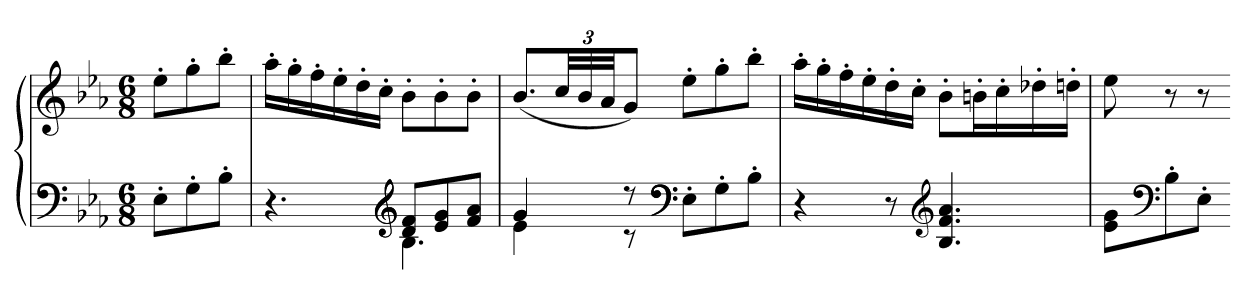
**kern	**kern
*part1	*part1
*staff2	*staff1
*clefF4	*clefG2
*k[b-e-a-]	*k[b-e-a-]
*M6/8	*M6/8
=	=
8E-'L	8ee-'L
8G'	8gg'
8B-'J	8bb-'J
=85	=85
*^	*
4.r	4.ryy	16aa-'LL
.	.	16gg'
.	.	16ff'
.	.	16ee-'
.	.	16dd'
.	.	16cc'JJ
*clefG2	*	*
8d 8fL	4.B-	8b-'L
8e- 8g	.	8b-'
8f 8a-J	.	8b-'J
=86	=86	=86
4g	4e-	(8.b-L
.	.	48ccLL
.	.	48b-
.	.	48a-JJ
8r	8r	8gJ)
*clefF4	*	*
8E-'L	4.ryy	8ee-'L
8G'	.	8gg'
8B-'J	.	8bb-'J
*v	*v	*
=87	=87
4r	16aa-'LL
.	16gg'
.	16ff'
.	16ee-'
8r	16dd'
.	16cc'JJ
*clefG2	*
4.B- 4.f 4.a-	8b-'L
.	16bn'L
.	16cc'
.	16dd-X'
.	16ddn'JJ
=88	=88
8e- 8gL	8ee-
*clefF4	*
8B-'	8r
8E-'J	8r
=-	=-
*-	*-
